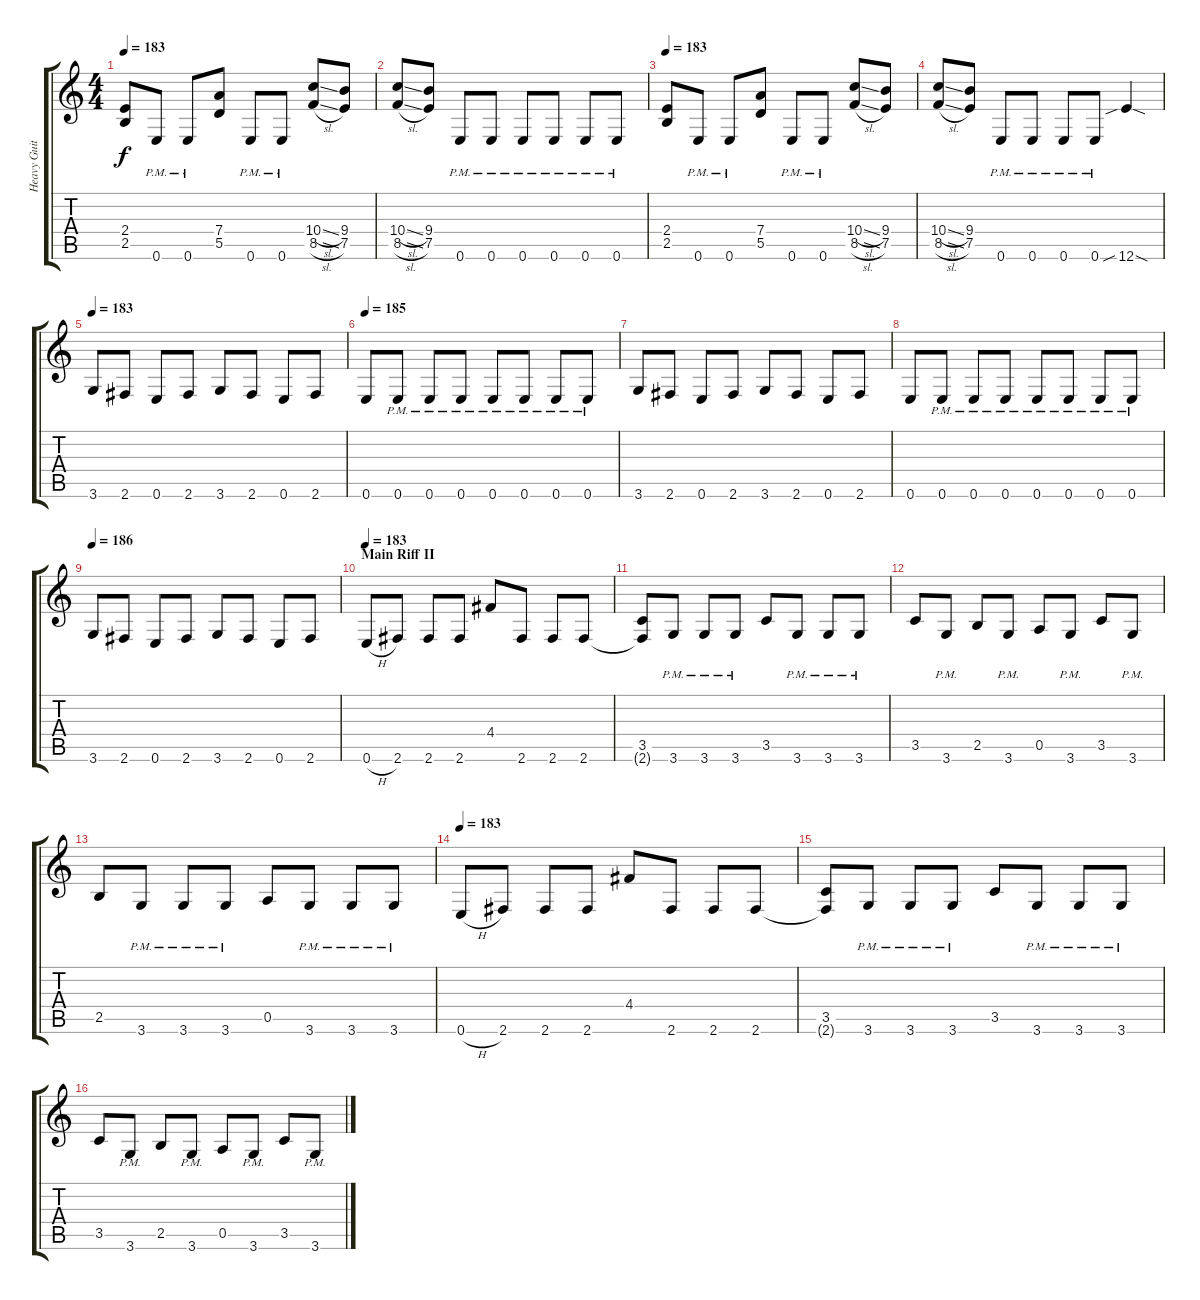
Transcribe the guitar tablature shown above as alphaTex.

\track ("Heavy Guitar Right Channel" "Heavy Guit") {instrument overdrivenguitar}
\staff {score tabs}
\tuning (E4 B3 G3 D3 A2 E2) {hide}
\ts (4 4)
\tempo 183
\clef g2
\ks c
(2.4 2.5).8{dy f} 0.6{pm}.8 0.6{pm}.8 (7.4 5.5).8 0.6{pm}.8 0.6{pm}.8 (10.4{sl} 8.5{sl}).8 (9.4 7.5).8 |
(10.4{sl} 8.5{sl}).8 (9.4 7.5).8 0.6{pm}.8 0.6{pm}.8 0.6{pm}.8 0.6{pm}.8 0.6{pm}.8 0.6{pm}.8 |
\tempo 183
(2.4 2.5).8 0.6{pm}.8 0.6{pm}.8 (7.4 5.5).8 0.6{pm}.8 0.6{pm}.8 (10.4{sl} 8.5{sl}).8 (9.4 7.5).8 |
(10.4{sl} 8.5{sl}).8 (9.4 7.5).8 0.6{pm}.8 0.6{pm}.8 0.6{pm}.8 0.6{pm}.8 12.6{sib sod}.4 |
\tempo 183
3.6.8 2.6.8 0.6.8 2.6.8 3.6.8 2.6.8 0.6.8 2.6.8 |
\tempo 185
0.6.8 0.6{pm}.8 0.6{pm}.8 0.6{pm}.8 0.6{pm}.8 0.6{pm}.8 0.6{pm}.8 0.6{pm}.8 |
3.6.8 2.6.8 0.6.8 2.6.8 3.6.8 2.6.8 0.6.8 2.6.8 |
0.6.8 0.6{pm}.8 0.6{pm}.8 0.6{pm}.8 0.6{pm}.8 0.6{pm}.8 0.6{pm}.8 0.6{pm}.8 |
\tempo 186
3.6.8 2.6.8 0.6.8 2.6.8 3.6.8 2.6.8 0.6.8 2.6.8 |
\section ("" "Main Riff II")
\tempo 183
0.6{h}.8 2.6.8 2.6.8 2.6.8 4.4.8 2.6.8 2.6.8 2.6.8 |
(3.5 2.6{t}).8 3.6{pm}.8 3.6{pm}.8 3.6{pm}.8 3.5.8 3.6{pm}.8 3.6{pm}.8 3.6{pm}.8 |
3.5.8 3.6{pm}.8 2.5.8 3.6{pm}.8 0.5.8 3.6{pm}.8 3.5.8 3.6{pm}.8 |
2.5.8 3.6{pm}.8 3.6{pm}.8 3.6{pm}.8 0.5.8 3.6{pm}.8 3.6{pm}.8 3.6{pm}.8 |
\tempo 183
0.6{h}.8 2.6.8 2.6.8 2.6.8 4.4.8 2.6.8 2.6.8 2.6.8 |
(3.5 2.6{t}).8 3.6{pm}.8 3.6{pm}.8 3.6{pm}.8 3.5.8 3.6{pm}.8 3.6{pm}.8 3.6{pm}.8 |
3.5.8 3.6{pm}.8 2.5.8 3.6{pm}.8 0.5.8 3.6{pm}.8 3.5.8 3.6{pm}.8
